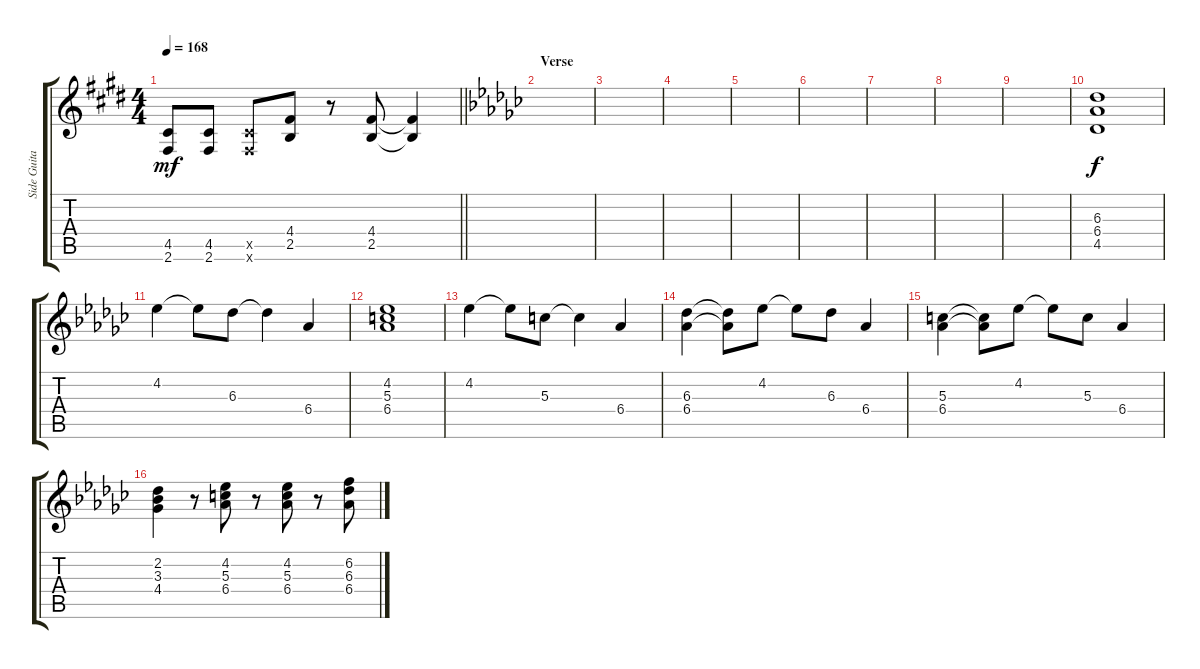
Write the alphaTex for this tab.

\track ("Side Guitar" "Side Guita") {instrument distortionguitar}
\staff {score tabs}
\tuning (E4 B3 G3 D3 A2 E2) {hide}
\ts (4 4)
\tempo 168
\clef g2
\barLineRight lightlight
\ks e
(4.5{t} 2.6{t}).8{dy mf} (4.5 2.6).8 (4.5{x} 2.6{x}).8 (4.4 2.5).8 r.8 (4.4 2.5).8 (4.4{t} 2.5{t}).4 |
\section ("" "Verse")
\ks gb
|
|
|
|
|
|
|
|
(6.3 6.4 4.5).1{dy f} |
4.2.4 4.2{t}.8 6.3.8 6.3{t}.4 6.4.4 |
(4.2 5.3 6.4).1 |
4.2.4 4.2{t}.8 5.3.8 5.3{t}.4 6.4.4 |
(6.3 6.4).4 (6.3{t} 6.4{t}).8 4.2.8 4.2{t}.8 6.3.8 6.4.4 |
(5.3 6.4).4 (5.3{t} 6.4{t}).8 4.2.8 4.2{t}.8 5.3.8 6.4.4 |
(2.2 3.3 4.4).4 r.8 (4.2 5.3 6.4).8 r.8 (4.2 5.3 6.4).8 r.8 (6.2 6.3 6.4).8
